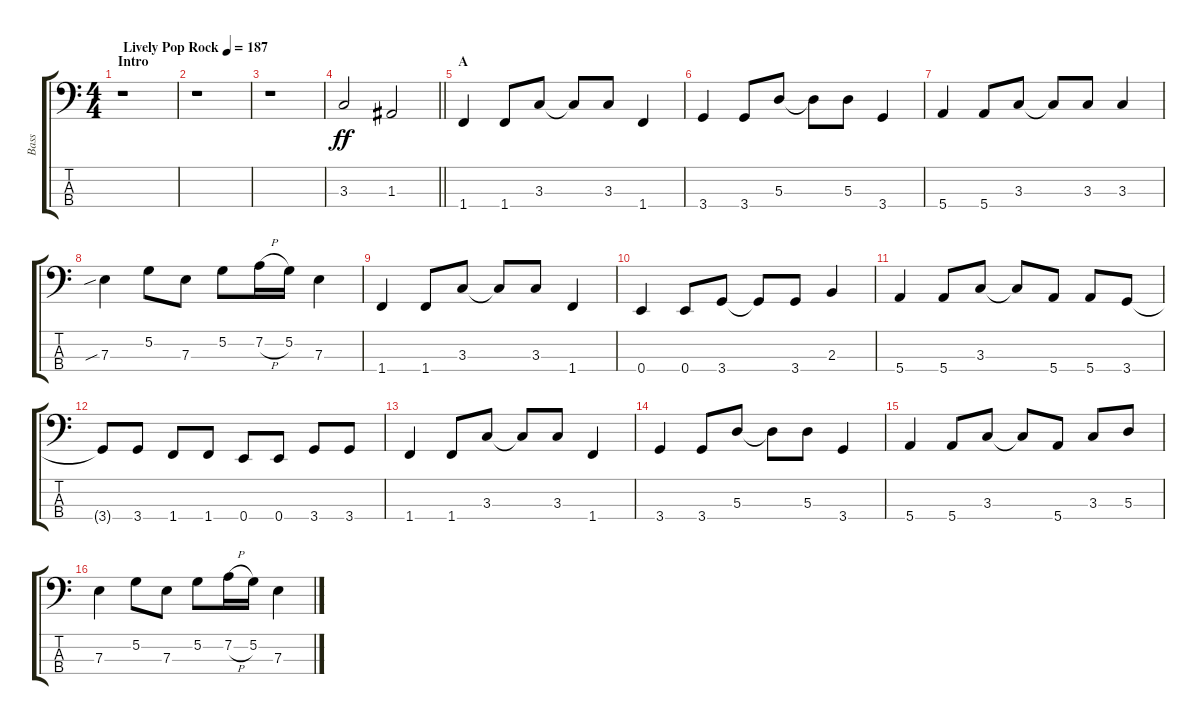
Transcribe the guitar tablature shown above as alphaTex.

\track ("Bass" "Bass") {instrument electricbasspick}
\staff {score tabs}
\tuning (G2 D2 A1 E1) {hide}
\ts (4 4)
\section ("" "Intro")
\tempo (187 "Lively Pop Rock")
\clef f4
\ks c
r.1{dy ff instrument electricbasspick} |
r.1 |
r.1 |
\barLineRight lightlight
3.3.2 1.3.2 |
\section ("" "A")
1.4.4 1.4.8 3.3.8 3.3{t}.8 3.3.8 1.4.4 |
3.4.4 3.4.8 5.3.8 5.3{t}.8 5.3.8 3.4.4 |
5.4.4 5.4.8 3.3.8 3.3{t}.8 3.3.8 3.3.4 |
7.3{sib}.4 5.2.8 7.3.8 5.2.8 7.2{h}.16 5.2.16 7.3.4 |
1.4.4 1.4.8 3.3.8 3.3{t}.8 3.3.8 1.4.4 |
0.4.4 0.4.8 3.4.8 3.4{t}.8 3.4.8 2.3.4 |
5.4.4 5.4.8 3.3.8 3.3{t}.8 5.4.8 5.4.8 3.4.8 |
3.4{t}.8 3.4.8 1.4.8 1.4.8 0.4.8 0.4.8 3.4.8 3.4.8 |
1.4.4 1.4.8 3.3.8 3.3{t}.8 3.3.8 1.4.4 |
3.4.4 3.4.8 5.3.8 5.3{t}.8 5.3.8 3.4.4 |
5.4.4 5.4.8 3.3.8 3.3{t}.8 5.4.8 3.3.8 5.3.8 |
7.3.4 5.2.8 7.3.8 5.2.8 7.2{h}.16 5.2.16 7.3.4
